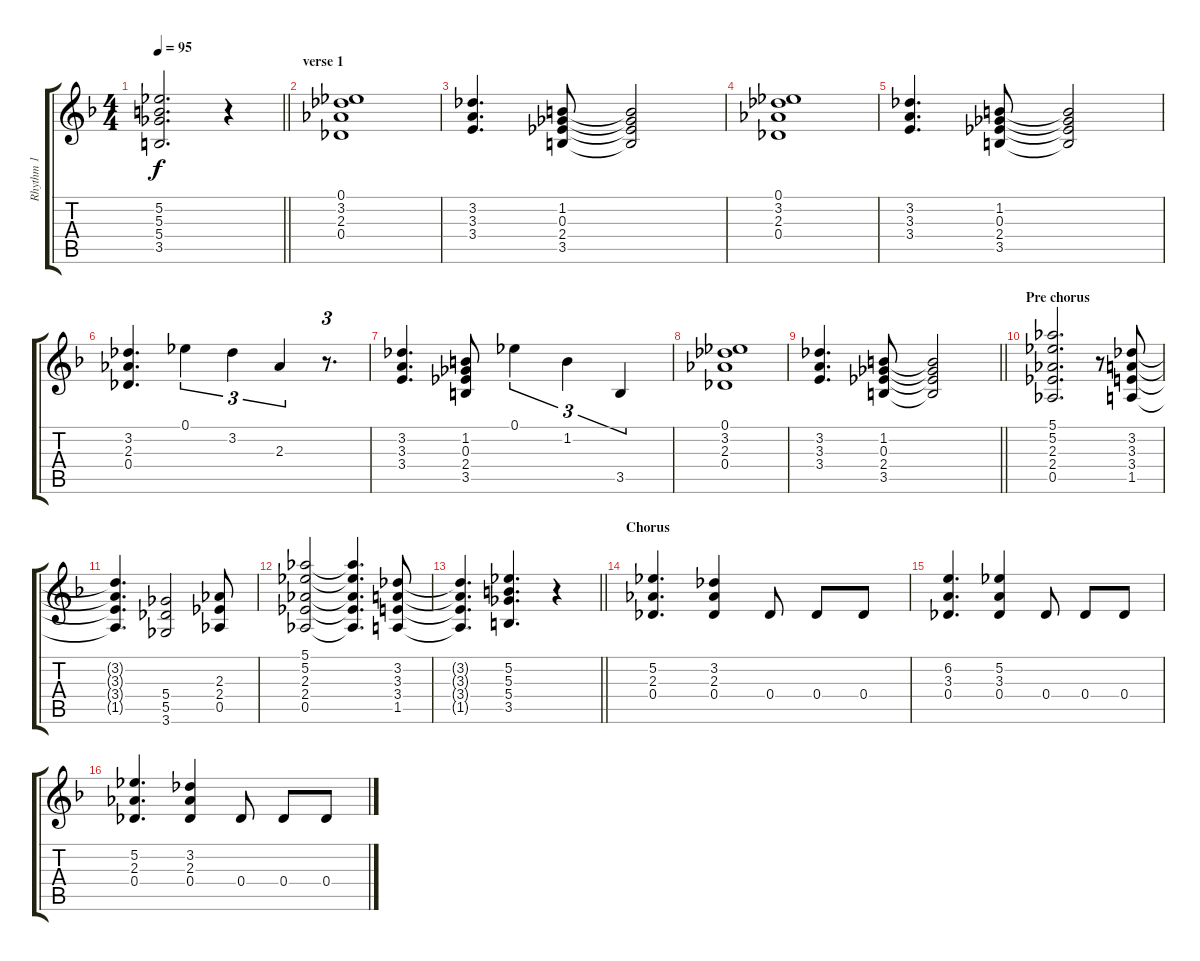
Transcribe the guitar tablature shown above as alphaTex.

\track ("Rhythm 1" "Rhythm 1") {instrument distortionguitar}
\staff {score tabs}
\tuning (Eb4 Bb3 Gb3 Db3 Ab2 Eb2) {hide}
\ts (4 4)
\tempo 95
\clef g2
\barLineRight lightlight
\ks dminor
(5.2 5.3 5.4 3.5).2{d dy f} r.4 |
\section ("" "verse 1")
(0.1 3.2 2.3 0.4).1 |
(3.2 3.3 3.4).4{d} (1.2 0.3 2.4 3.5).8 (1.2{t} 0.3{t} 2.4{t} 3.5{t}).2 |
(0.1 3.2 2.3 0.4).1 |
(3.2 3.3 3.4).4{d} (1.2 0.3 2.4 3.5).8 (1.2{t} 0.3{t} 2.4{t} 3.5{t}).2 |
(3.2 2.3 0.4).4{d} 0.1.4{tu (3 2)} 3.2.4{tu (3 2)} 2.3.4{tu (3 2)} r.8{d tu (3 2)} |
(3.2 3.3 3.4).4{d} (1.2 0.3 2.4 3.5).8 0.1.4{tu (3 2)} 1.2.4{tu (3 2)} 3.5.4{tu (3 2)} |
(0.1 3.2 2.3 0.4).1 |
\barLineRight lightlight
(3.2 3.3 3.4).4{d} (1.2 0.3 2.4 3.5).8 (1.2{t} 0.3{t} 2.4{t} 3.5{t}).2 |
\section ("" "Pre chorus")
(5.1 5.2 2.3 2.4 0.5).2{d} r.8 (3.2 3.3 3.4 1.5).8 |
(3.2{t} 3.3{t} 3.4{t} 1.5{t}).4{d} (5.4 5.5 3.6).2 (2.3 2.4 0.5).8 |
(5.1 5.2 2.3 2.4 0.5).2 (5.1{t} 5.2{t} 2.3{t} 2.4{t} 0.5{t}).4{d} (3.2 3.3 3.4 1.5).8 |
\barLineRight lightlight
(3.2{t} 3.3{t} 3.4{t} 1.5{t}).4{d} (5.2 5.3 5.4 3.5).4{d} r.4 |
\section ("" "Chorus")
(5.2 2.3 0.4).4{d} (3.2 2.3 0.4).4 0.4.8 0.4.8 0.4.8 |
(6.2 3.3 0.4).4{d} (5.2 3.3 0.4).4 0.4.8 0.4.8 0.4.8 |
(5.2 2.3 0.4).4{d} (3.2 2.3 0.4).4 0.4.8 0.4.8 0.4.8
